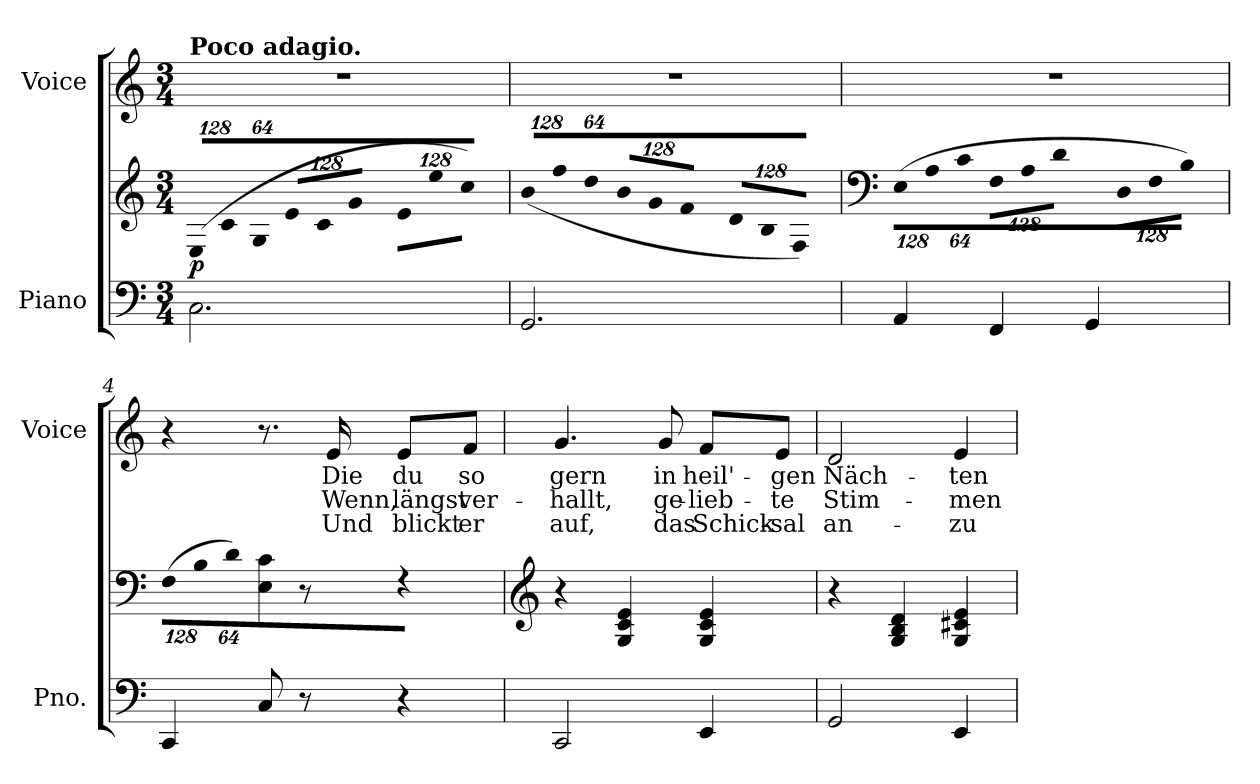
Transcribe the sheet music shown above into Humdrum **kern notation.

**kern	**kern	**dynam	**kern	**text	**text	**text
*part2	*part2	*part2	*part1	*part1	*part1	*part1
*staff3	*staff2	*staff2/3	*staff1	*staff1	*staff1	*staff1
*I"Piano	*	*	*I"Voice	*	*	*
*I'Pno.	*	*	*I'Voice	*	*	*
!!LO:PB:g=z
*clefF4	*clefG2	*	*clefG2	*	*	*
*k[]	*k[]	*	*k[]	*	*	*
*C:	*C:	*	*C:	*	*	*
*M3/4	*M3/4	*	*M3/4	*	*	*
*MM60	*MM60	*	*MM60	*	*	*
*	*Xbrackettup	*	*	*	*	*
=1	=1	=1	=1	=1	=1	=1
!	!	!	!LO:TX:a:B:t=Poco adagio.	!	!	!
!	!LO:N:vis=8	!	!LO:N:vis=1	!	!	!
2.Ci\	(1024%85Ei/L	p	2.r	.	.	.
!	!LO:N:vis=8	!	!	!	!	!
.	1024%85ci/	.	.	.	.	.
!	!LO:N:vis=8	!	!	!	!	!
.	512%43Gi/J	.	.	.	.	.
!	!LO:N:vis=8	!	!	!	!	!
.	1024%85ei/L	.	.	.	.	.
!	!LO:N:vis=8	!	!	!	!	!
.	1024%85ci/	.	.	.	.	.
!	!LO:N:vis=8	!	!	!	!	!
.	512%43gi/J	.	.	.	.	.
!	!LO:N:vis=8	!	!	!	!	!
.	1024%85ei\L	.	.	.	.	.
!	!LO:N:vis=8	!	!	!	!	!
.	1024%85eei\	.	.	.	.	.
!	!LO:N:vis=8	!	!	!	!	!
.	512%43cci\J)	.	.	.	.	.
=2	=2	=2	=2	=2	=2	=2
!	!LO:N:vis=8	!	!LO:N:vis=1	!	!	!
2.GGi/	(1024%85bi\L	.	2.r	.	.	.
!	!LO:N:vis=8	!	!	!	!	!
.	1024%85ffi\	.	.	.	.	.
!	!LO:N:vis=8	!	!	!	!	!
.	512%43ddi\J	.	.	.	.	.
!	!LO:N:vis=8	!	!	!	!	!
.	1024%85bi/L	.	.	.	.	.
!	!LO:N:vis=8	!	!	!	!	!
.	1024%85gi/	.	.	.	.	.
!	!LO:N:vis=8	!	!	!	!	!
.	512%43fi/J	.	.	.	.	.
!	!LO:N:vis=8	!	!	!	!	!
.	1024%85di/L	.	.	.	.	.
!	!LO:N:vis=8	!	!	!	!	!
.	1024%85Bi/	.	.	.	.	.
!	!LO:N:vis=8	!	!	!	!	!
.	512%43Fi/J)	.	.	.	.	.
=3	=3	=3	=3	=3	=3	=3
*	*clefF4	*	*	*	*	*
!	!LO:N:vis=8	!	!LO:N:vis=1	!	!	!
4AAi/	(1024%85Ei\L	.	2.r	.	.	.
!	!LO:N:vis=8	!	!	!	!	!
.	1024%85Ai\	.	.	.	.	.
!	!LO:N:vis=8	!	!	!	!	!
.	512%43ci\J	.	.	.	.	.
!	!LO:N:vis=8	!	!	!	!	!
4FFi/	1024%85Fi\L	.	.	.	.	.
!	!LO:N:vis=8	!	!	!	!	!
.	1024%85Ai\	.	.	.	.	.
!	!LO:N:vis=8	!	!	!	!	!
.	512%43di\J	.	.	.	.	.
!	!LO:N:vis=8	!	!	!	!	!
4GGi/	1024%85Di\L	.	.	.	.	.
!	!LO:N:vis=8	!	!	!	!	!
.	1024%85Fi\	.	.	.	.	.
!	!LO:N:vis=8	!	!	!	!	!
.	512%43Bi\J)	.	.	.	.	.
=4	=4	=4	=4	=4	=4	=4
!	!LO:N:vis=8	!	!	!	!	!
4CCi/	(1024%85Fi\L	.	4r	.	.	.
!	!LO:N:vis=8	!	!	!	!	!
.	1024%85Bi\	.	.	.	.	.
!	!LO:N:vis=8	!	!	!	!	!
.	512%43di\J)	.	.	.	.	.
8Ci/	8Ei\ 8ci	.	8.r	.	.	.
8r	8r	.	.	.	.	.
!	!	!	!	!LO:LY:b:color=#000000	!LO:LY:b:color=#000000	!LO:LY:b:color=#000000
.	.	.	16ei/	Die	Wenn,	Und
!	!	!	!	!LO:LY:b:color=#000000	!LO:LY:b:color=#000000	!LO:LY:b:color=#000000
4r	4r	.	8ei/L	du	längst	blickt
!	!	!	!	!LO:LY:b:color=#000000	!LO:LY:b:color=#000000	!LO:LY:b:color=#000000
.	.	.	8fi/J	so	ver-	er
!!LO:LB:g=z
=5	=5	=5	=5	=5	=5	=5
*	*clefG2	*	*	*	*	*
!	!	!	!	!LO:LY:b:color=#000000	!LO:LY:b:color=#000000	!LO:LY:b:color=#000000
2CCi/	4r	.	4.gi/	gern	-hallt,	auf,
.	4Gi/ 4ci 4ei	.	.	.	.	.
!	!	!	!	!LO:LY:b:color=#000000	!LO:LY:b:color=#000000	!LO:LY:b:color=#000000
.	.	.	8gi/	in	ge-	das
!	!	!	!	!LO:LY:b:color=#000000	!LO:LY:b:color=#000000	!LO:LY:b:color=#000000
4EEi/	4Gi/ 4ci 4ei	.	8fi/L	heil'-	-lieb-	Schick-
!	!	!	!	!LO:LY:b:color=#000000	!LO:LY:b:color=#000000	!LO:LY:b:color=#000000
.	.	.	8ei/J	-gen	-te	-sal
=6	=6	=6	=6	=6	=6	=6
!	!	!	!	!LO:LY:b:color=#000000	!LO:LY:b:color=#000000	!LO:LY:b:color=#000000
2GGi/	4r	.	2di/	Näch-	Stim-	an-
.	4Gi/ 4Bi 4di	.	.	.	.	.
!	!	!	!	!LO:LY:b:color=#000000	!LO:LY:b:color=#000000	!LO:LY:b:color=#000000
4EEi/	4Gi/ 4c#Xi 4ei	.	4ei/	-ten	-men	-zu-
=	=	=	=	=	=	=
*-	*-	*-	*-	*-	*-	*-
